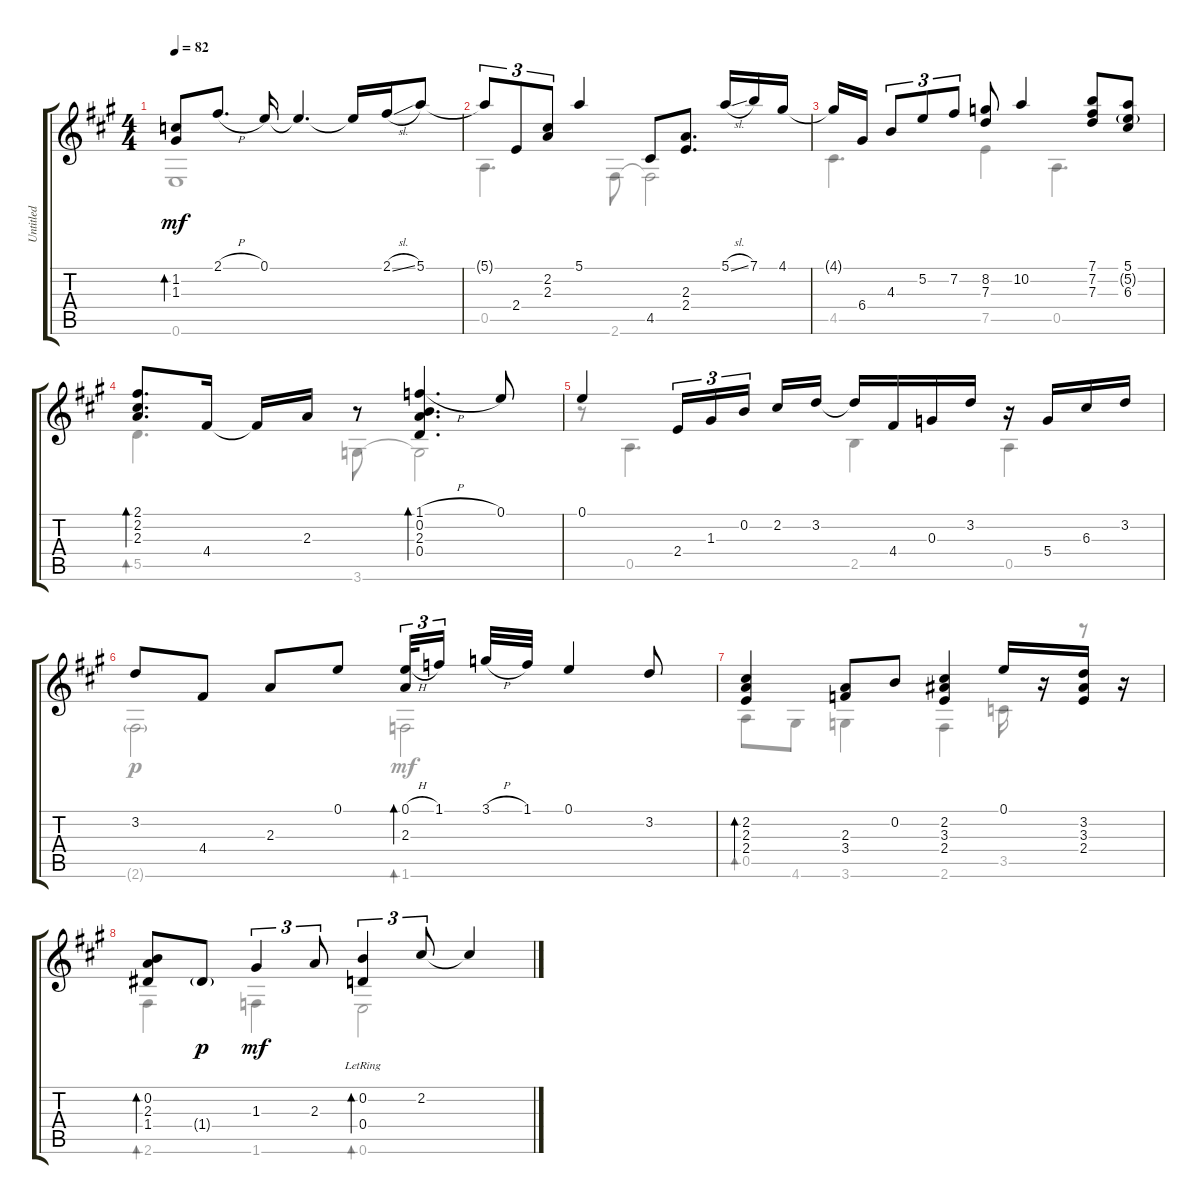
\track ("Untitled" "Untitled") {instrument acousticguitarsteel}
\staff {score tabs}
\tuning (E4 B3 G3 D3 A2 E2) {hide}
\voice
\ts (4 4)
\tempo 82
\clef g2
\ks a
(1.2 1.3).8{bd 30 dy mf} 2.1{h}.8{d} 0.1.16 0.1{t}.4{d} 0.1{t}.16 2.1{sl}.16 5.1.8 |
5.1{t}.8{tu (3 2)} 2.4.8{tu (3 2)} (2.2 2.3).8{tu (3 2)} 5.1.4 4.5.8 (2.3 2.4).8{d} 5.1{sl}.16 7.1.16 4.1.16 |
4.1{t}.16 6.4.16 4.3.8{tu (3 2)} 5.2.8{tu (3 2)} 7.2.8{tu (3 2)} (8.2 7.3).8 10.2.4 (7.1 7.2 7.3).8 (5.1 5.2{g} 6.3).8 |
(2.1 2.2 2.3).8{d bd 30} 4.4.16 4.4{t}.16 2.3.16 r.8 (1.1{h} 0.2 2.3 0.4).4{d bd 30} 0.1.8 |
0.1.4 2.4.16{tu (3 2)} 1.3.16{tu (3 2)} 0.2.16{tu (3 2) beam splitsecondary} 2.2.16 3.2.16 3.2{t}.16 4.4.16 0.3.16 3.2.16 r.16 5.4.16 6.3.16 3.2.16 |
3.2.8 4.4.8 2.3.8 0.1.8 (0.1{h} 2.3).32{tu (3 2) bd 30} 1.1.16{tu (3 2) beam splitsecondary} 3.1{h}.32 1.1.32 0.1.4 3.2.8 |
(2.2 2.3 2.4).4{bd 30} (2.3 3.4).8 0.2.8 (2.2 3.3 2.4).4 0.1.16 r.16 (3.2 3.3 2.4).16 r.16 |
(0.2 2.3 1.4).8{bd 30} 1.4{g}.8{dy p} 1.3.4{tu (3 2) dy mf} 2.3.8{tu (3 2)} (0.2{lr} 0.4{lr}).4{tu (3 2) bd 30} 2.2.8{tu (3 2)} 2.2{t}.4
\voice
\clef g2
\ottava regular
\simile none
\ks a
0.6{t}.1{dy mf} |
0.5.4{d} 2.6.8 2.6{t}.2 |
4.5.4{d} 7.5.4 0.5.4{d} |
5.5.4{d bd 30} 3.6.8 3.6{t}.2 |
r.8 0.5.4{d} 2.5.4 0.5.4 |
2.6{g}.2{dy p} 1.6.2{bd 30 dy mf} |
0.5.8{bd 30} 4.6.8 3.6.4 2.6.4 3.5.16 r.16 r.8 |
2.6.4{bd 30} 1.6.4 0.6.2{bd 30}
